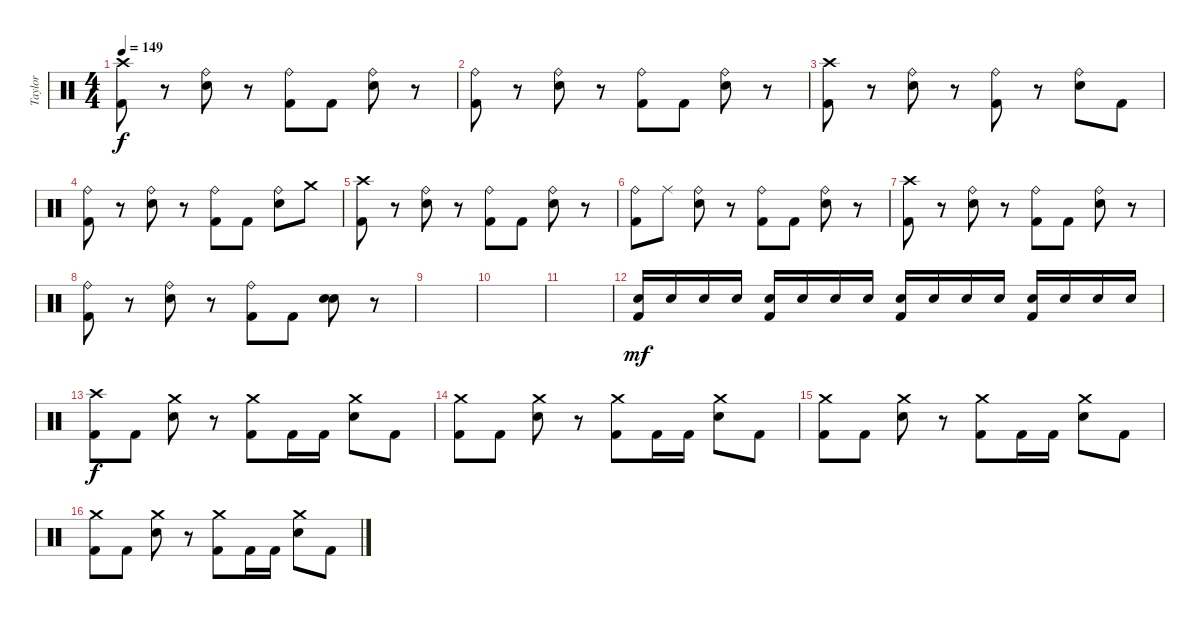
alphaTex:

\track ("Taylor" "Taylor") {instrument percussion}
\staff {score}
\articulation defaults
\ts (4 4)
\tempo 149
\clef neutral
\ks c
("Crash high (hit)" "Kick (hit) 2").8{dy f} r.8 ("Ride (bell)" "Electric Snare (hit)").8 r.8 ("Ride (bell)" "Kick (hit) 2").8 "Kick (hit) 2".8 ("Ride (bell)" "Electric Snare (hit)").8 r.8 |
("Ride (bell)" "Kick (hit) 2").8 r.8 ("Ride (bell)" "Electric Snare (hit)").8 r.8 ("Ride (bell)" "Kick (hit) 2").8 "Kick (hit) 2".8 ("Ride (bell)" "Electric Snare (hit)").8 r.8 |
("Crash high (hit)" "Kick (hit) 2").8 r.8 ("Ride (bell)" "Electric Snare (hit)").8 r.8 ("Ride (bell)" "Kick (hit) 2").8 r.8 ("Ride (bell)" "Electric Snare (hit)").8 "Kick (hit) 2".8 |
("Ride (bell)" "Kick (hit) 2").8 r.8 ("Ride (bell)" "Electric Snare (hit)").8 r.8 ("Ride (bell)" "Kick (hit) 2").8 "Kick (hit) 2".8 ("Ride (bell)" "Electric Snare (hit)").8 "Crash medium (hit)".8 |
("Crash high (hit)" "Kick (hit) 2").8 r.8 ("Ride (bell)" "Electric Snare (hit)").8 r.8 ("Ride (bell)" "Kick (hit) 2").8 "Kick (hit) 2".8 ("Ride (bell)" "Electric Snare (hit)").8 r.8 |
("Ride (bell)" "Kick (hit) 2").8 "Ride (middle)".8 ("Ride (bell)" "Electric Snare (hit)").8 r.8 ("Ride (bell)" "Kick (hit) 2").8 "Kick (hit) 2".8 ("Ride (bell)" "Electric Snare (hit)").8 r.8 |
("Crash high (hit)" "Kick (hit) 2").8 r.8 ("Ride (bell)" "Electric Snare (hit)").8 r.8 ("Ride (bell)" "Kick (hit) 2").8 "Kick (hit) 2".8 ("Ride (bell)" "Electric Snare (hit)").8 r.8 |
("Ride (bell)" "Kick (hit) 2").8 r.8 ("Ride (bell)" "Electric Snare (hit)").8 r.8 ("Ride (bell)" "Kick (hit) 2").8 "Kick (hit) 2".8 ("Electric Snare (hit)" "Electric Snare (hit)").8{bd 240} r.8 |
|
|
|
("Electric Snare (hit)" "Kick (hit) 2").16{dy mf} "Electric Snare (hit)".16 "Electric Snare (hit)".16 "Electric Snare (hit)".16 ("Electric Snare (hit)" "Kick (hit) 2").16 "Electric Snare (hit)".16 "Electric Snare (hit)".16 "Electric Snare (hit)".16 ("Electric Snare (hit)" "Kick (hit) 2").16 "Electric Snare (hit)".16 "Electric Snare (hit)".16 "Electric Snare (hit)".16 ("Electric Snare (hit)" "Kick (hit) 2").16 "Electric Snare (hit)".16 "Electric Snare (hit)".16 "Electric Snare (hit)".16 |
("Crash high (hit)" "Kick (hit) 2").8{dy f} "Kick (hit) 2".8 ("Crash medium (hit)" "Electric Snare (hit)").8 r.8 ("Crash medium (hit)" "Kick (hit) 2").8 "Kick (hit) 2".16 "Kick (hit) 2".16 ("Crash medium (hit)" "Electric Snare (hit)").8 "Kick (hit) 2".8 |
("Crash medium (hit)" "Kick (hit) 2").8 "Kick (hit) 2".8 ("Crash medium (hit)" "Electric Snare (hit)").8 r.8 ("Crash medium (hit)" "Kick (hit) 2").8 "Kick (hit) 2".16 "Kick (hit) 2".16 ("Crash medium (hit)" "Electric Snare (hit)").8 "Kick (hit) 2".8 |
("Crash medium (hit)" "Kick (hit) 2").8 "Kick (hit) 2".8 ("Crash medium (hit)" "Electric Snare (hit)").8 r.8 ("Crash medium (hit)" "Kick (hit) 2").8 "Kick (hit) 2".16 "Kick (hit) 2".16 ("Crash medium (hit)" "Electric Snare (hit)").8 "Kick (hit) 2".8 |
("Crash medium (hit)" "Kick (hit) 2").8 "Kick (hit) 2".8 ("Crash medium (hit)" "Electric Snare (hit)").8 r.8 ("Crash medium (hit)" "Kick (hit) 2").8 "Kick (hit) 2".16 "Kick (hit) 2".16 ("Crash medium (hit)" "Electric Snare (hit)").8 "Kick (hit) 2".8
